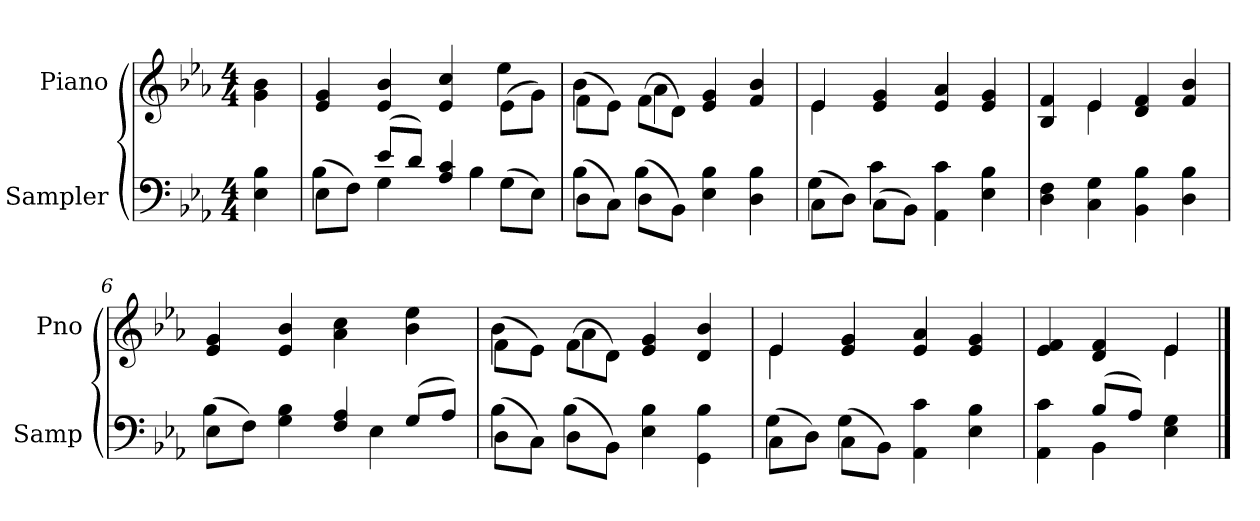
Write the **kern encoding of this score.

**kern	**kern
*part2	*part1
*staff2	*staff1
*I"Sampler	*I"Piano
*I'Samp	*I'Pno
*clefF4	*clefG2
*k[b-e-a-]	*k[b-e-a-]
*E-:	*E-:
*M4/4	*M4/4
=1	=1
4E- 4B-	4g\ 4b-\
=2	=2
*^	*^
(8E-\L	4B-	4e- 4g	2.ryy
8F\J)	.	.	.
(8e-/L	4G	4e- 4b-	.
8d/J)	.	.	.
4A- 4c	8ryy	4e- 4cc	.
.	4B-	.	.
(8G\L	.	(8e-\L	4ee-
8E-\J)	8ryy	8g\J)	.
=3	=3	=3	=3
(8D\L	4B-	(8f\L	4b-
8C\J)	.	8e-\J)	.
(8D\L	4B-	(8f\L	4a-
8BB-\J)	.	8d\J)	.
4E- 4B-	2ryy	4e- 4g	2ryy
4D 4B-	.	4f 4b-	.
=4	=4	=4	=4
(8C\L	4G	4e-/	4e-
8D\J)	.	.	.
(8C\L	4c	4e- 4g	2.ryy
8BB-\J)	.	.	.
4AA- 4c	2ryy	4e- 4a-	.
4E- 4B-	.	4e- 4g	.
*v	*v	*	*
=5	=5	=5
4D 4F	4B- 4f	4ryy
4C 4G	4e-/	4e-
4BB- 4B-	4d 4f	2ryy
4D 4B-	4f 4b-	.
*	*v	*v
=6	=6
*^	*
(8E-\L	4B-	4e- 4g
8F\J)	.	.
4G 4B-	4.ryy	4e- 4b-
4F 4A-	.	4a- 4cc
.	4E-	.
(8G/L	.	4b- 4ee-
8A-/J)	8ryy	.
=7	=7	=7
*	*	*^
(8D\L	4B-	(8f\L	4b-
8C\J)	.	8e-\J)	.
(8D\L	4B-	(8f\L	4a-
8BB-\J)	.	8d\J)	.
4E- 4B-	2ryy	4e- 4g	2ryy
4GG 4B-	.	4d 4b-	.
=8	=8	=8	=8
(8C\L	4G	4e-/	4e-
8D\J)	.	.	.
(8C\L	4G	4e- 4g	2.ryy
8BB-\J)	.	.	.
4AA- 4c	2ryy	4e- 4a-	.
4E- 4B-	.	4e- 4g	.
=9	=9	=9	=9
4AA- 4c	4ryy	4e- 4f	2ryy
(8B-/L	4BB-	4d 4f	.
8A-/J)	.	.	.
4E- 4G	4ryy	4e-/	4e-
*v	*v	*	*
*	*v	*v
==	==
*-	*-
